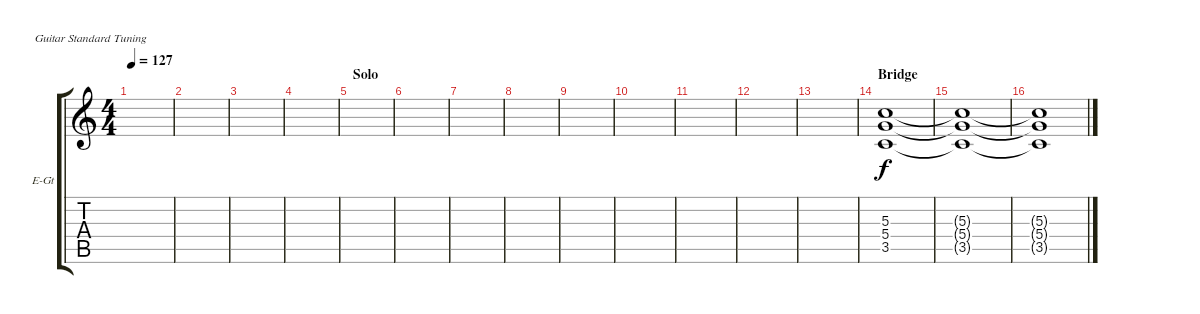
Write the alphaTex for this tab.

\defaultSystemsLayout 4
\bracketExtendMode groupsimilarinstruments
\firstSystemTrackNameOrientation horizontal
\otherSystemsTrackNameOrientation horizontal
\track ("Talkbox Guitar" "E-Gt") {instrument distortionguitar}
\staff {score tabs}
\tuning (E4 B3 G3 D3 A2 E2)
\ts (4 4)
\tempo 127
\clef g2
\ks c
|
|
|
|
\section ("" "Solo")
|
|
|
|
|
|
|
|
|
\section ("" "Bridge")
(3.5 5.4 5.3).1 |
(3.5{t} 5.4{t} 5.3{t}).1 |
(3.5{t} 5.4{t} 5.3{t}).1
